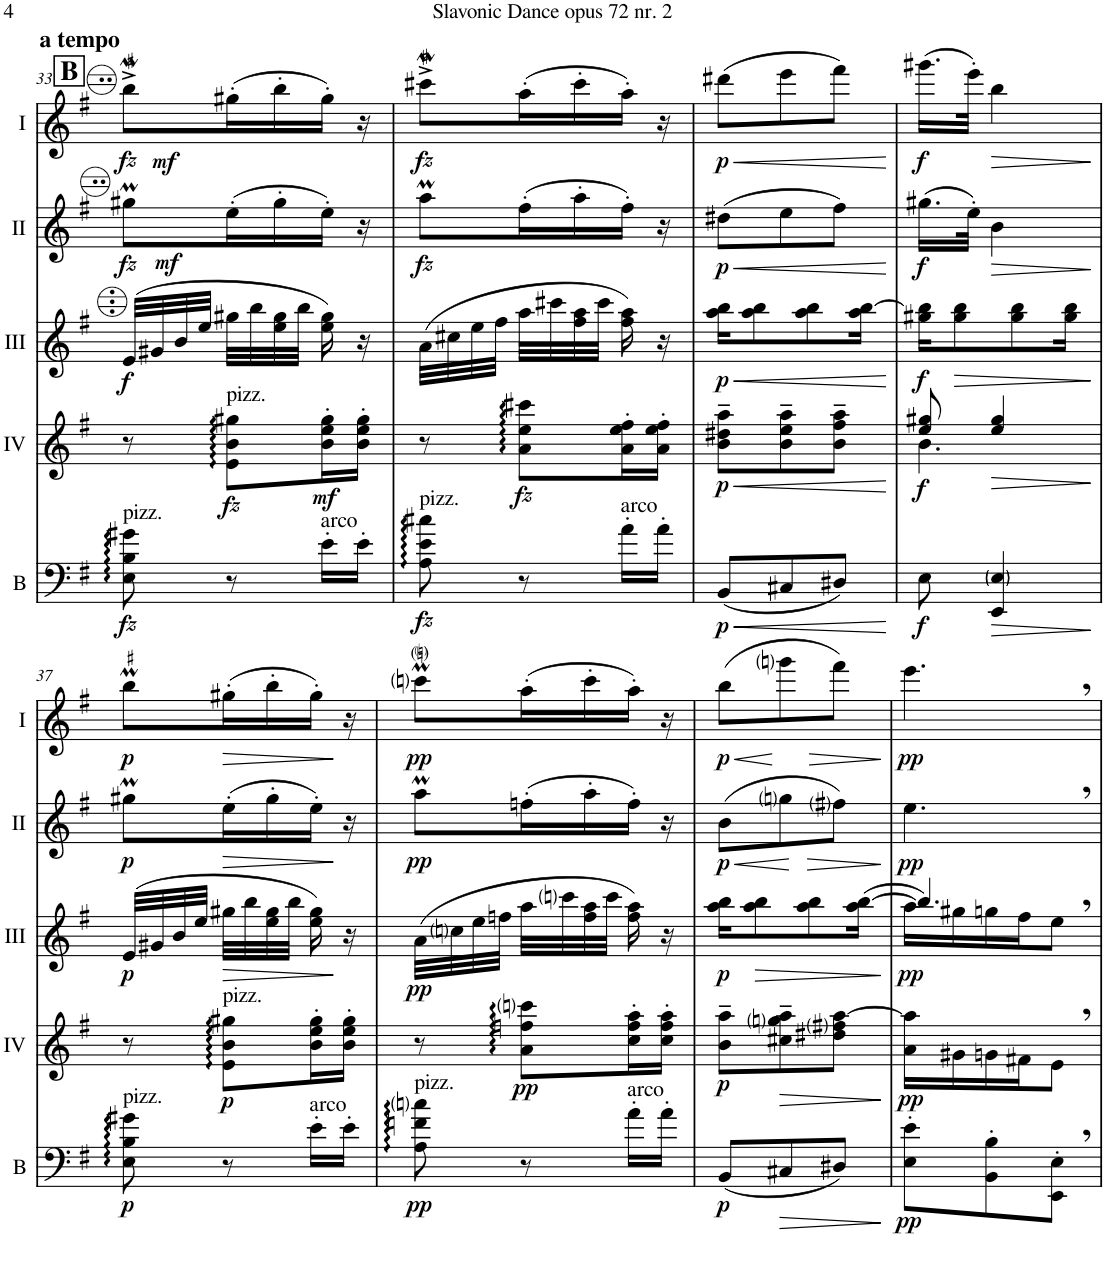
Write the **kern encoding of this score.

**kern	**dynam	**kern	**dynam	**kern	**dynam	**kern	**dynam	**kern	**dynam
*part5	*part5	*part4	*part4	*part3	*part3	*part2	*part2	*part1	*part1
*staff5	*staff5	*staff4	*staff4	*staff3	*staff3	*staff2	*staff2	*staff1	*staff1
*I"Bass	*	*I"Acc. 4	*	*I"Acc. 3	*	*I"Acc. 2	*	*I"Acc. 1	*
*I'B	*	*	*	*	*	*	*	*	*
!!LO:PB:g=z
*clefF4	*	*clefG2	*	*clefG2	*	*clefG2	*	*clefG2	*
*Trd7c12	*	*Trd7c12	*	*Trd7c12	*	*	*	*	*
*k[f#]	*	*k[f#]	*	*k[f#]	*	*k[f#]	*	*k[f#]	*
*M3/8	*	*M3/8	*	*M3/8	*	*M3/8	*	*M3/8	*
!!LO:REH:place=s1:a:B:cj:fs=14:t=B
=33	=33	=33	=33	=33	=33	=33	=33	=33	=33
!	!	!	!	!	!	!	!	!LO:TX:a:t=♯	!
!	!	!	!	!	!	!	!	!LO:TX:a:B:t=a tempo	!
!LO:TX:a:t=pizz.	!	!	!	!	!	!	!	!	!
!	!LO:DY:b	!	!	!	!LO:DY:b	!	!LO:DY:b	!	!
!	!	!	!	!	!	!	!LO:DY:n=1:b	!	!LO:DY:b
!	!	!	!	!	!	!	!	!	!LO:DY:n=1:b
8E\ 8B\ 8g#X\	fz	8r	.	(32e/LLL	f	8gg#Xm\L	mf fz	8bbm^\L	mf fz
.	.	.	.	32g#X/	.	.	.	.	.
.	.	.	.	32b/	.	.	.	.	.
.	.	.	.	32ee/JJJ	.	.	.	.	.
!	!	!LO:TX:a:t=pizz.	!	!	!	!	!	!	!
!	!	!	!LO:DY:b	!	!	!	!	!	!
8r	.	8e\ 8b\ 8gg#X\L	fz	32gg#X\LLL	.	(16ee'\L	.	(16gg#X'\L	.
.	.	.	.	32bb\	.	.	.	.	.
.	.	.	.	32ee\ 32gg#\	.	16gg#'\	.	16bb'\	.
.	.	.	.	32bb\JJJ	.	.	.	.	.
!LO:TX:a:t=arco	!	!	!	!	!	!	!	!	!
!	!	!	!LO:DY:b	!	!	!	!	!	!
16e'\LL	.	16b\' 16ee\' 16gg#\'L	mf	16ee\ 16gg#\)	.	16ee'\JJ)	.	16gg#'\JJ)	.
16e'\JJ	.	16b\' 16ee\' 16gg#\'JJ	.	16r	.	16r	.	16r	.
=34	=34	=34	=34	=34	=34	=34	=34	=34	=34
!	!	!	!	!	!	!	!	!LO:TX:a:t=♯	!
!LO:TX:a:t=pizz.	!	!	!	!	!	!	!	!	!
!	!LO:DY:b	!	!	!	!	!	!LO:DY:b	!	!LO:DY:b
8A\ 8e\ 8cc#X\	fz	8r	.	(32a\LLL	.	8aaM\L	fz	8ccc#Xm^\L	fz
.	.	.	.	32cc#X\	.	.	.	.	.
.	.	.	.	32ee\	.	.	.	.	.
.	.	.	.	32ff#\JJJ	.	.	.	.	.
!	!	!	!LO:DY:b	!	!	!	!	!	!
8r	.	8a\ 8ee\ 8ccc#X\L	fz	32aa\LLL	.	(16ff#'\L	.	(16aa'\L	.
.	.	.	.	32ccc#X\	.	.	.	.	.
.	.	.	.	32ff#\ 32aa\	.	16aa'\	.	16ccc#'\	.
.	.	.	.	32ccc#\JJJ	.	.	.	.	.
!LO:TX:a:t=arco	!	!	!	!	!	!	!	!	!
16a'\LL	.	16a\' 16ee\' 16ff#\'L	.	16ff#\ 16aa\)	.	16ff#'\JJ)	.	16aa'\JJ)	.
16a'\JJ	.	16a\' 16ee\' 16ff#\'JJ	.	16r	.	16r	.	16r	.
=35	=35	=35	=35	=35	=35	=35	=35	=35	=35
!	!LO:HP:b	!	!LO:HP:b	!	!LO:HP:b	!	!LO:HP:b	!	!LO:HP:b
!	!LO:DY:n=1:b	!	!LO:DY:n=1:b	!	!LO:DY:n=1:b	!	!LO:DY:n=1:b	!	!LO:DY:n=1:b
(8BB/L	< p	8b\~ 8dd#X\~ 8aa\~L	< p	16aa\ 16bb\KL	< p	(8dd#X\L	< p	(8ddd#X\L	< p
.	.	.	.	8aa\ 8bb\	.	.	.	.	.
8C#X/	.	8b\~ 8ee\~ 8aa\~	.	.	.	8ee\	.	8eee\	.
.	.	.	.	8aa\ 8bb\	.	.	.	.	.
8D#X/J)	.	8b\~ 8ff#\~ 8aa\~J	.	.	.	8ff#\J)	.	8fff#\J)	.
.	.	.	.	16aa\ [16bb\Jk	.	.	.	.	.
.	[	.	[	.	[	.	[	.	[
=36	=36	=36	=36	=36	=36	=36	=36	=36	=36
*	*	*^	*	*	*	*	*	*	*
!	!LO:DY:b	!	!	!LO:DY:b	!	!LO:DY:b	!	!LO:DY:b	!	!LO:DY:b
8E\	f	8ee/ 8gg#X/	4.b\	f	16gg#X\ 16bb\]KL	f	(16.gg#X\LL	f	(16.ggg#X\LL	f
!	!	!	!	!	!	!LO:HP:b	!	!	!	!
.	.	.	.	.	8gg#\ 8bb\	>	.	.	.	.
.	.	.	.	.	.	.	32ee'\JJk)	.	32eee'\JJk)	.
!	!LO:HP:b	!	!	!LO:HP:b	!	!	!	!LO:HP:b	!	!LO:HP:b
4EE/ 4E/	>	4ee/ 4gg#/	.	>	.	.	4b\	>	4bb\	>
.	.	.	.	.	8gg#\ 8bb\	.	.	.	.	.
.	.	.	.	.	16gg#\ 16bb\Jk	.	.	.	.	.
*	*	*v	*v	*	*	*	*	*	*	*
.	]	.	]	.	]	.	]	.	]
!!LO:LB:g=z
=37	=37	=37	=37	=37	=37	=37	=37	=37	=37
!	!	!	!	!	!	!	!	!LO:TX:a:t=♯	!
!LO:TX:a:t=pizz.	!	!	!	!	!	!	!	!	!
!	!LO:DY:b	!	!	!	!LO:DY:b	!	!LO:DY:b	!	!LO:DY:b
8E\ 8B\ 8g#X\	p	8r	.	(32e/LLL	p	8gg#Xm\L	p	8bbm\L	p
.	.	.	.	32g#X/	.	.	.	.	.
.	.	.	.	32b/	.	.	.	.	.
.	.	.	.	32ee/JJJ	.	.	.	.	.
!	!	!LO:TX:a:t=pizz.	!	!	!	!	!	!	!
!	!	!	!LO:DY:b	!	!LO:HP:b	!	!LO:HP:b	!	!LO:HP:b
8r	.	8e\ 8b\ 8gg#X\L	p	32gg#X\LLL	>	(16ee'\L	>	(16gg#X'\L	>
.	.	.	.	32bb\	.	.	.	.	.
.	.	.	.	32ee\ 32gg#\	.	16gg#'\	.	16bb'\	.
.	.	.	.	32bb\JJJ	.	.	.	.	.
!LO:TX:a:t=arco	!	!	!	!	!	!	!	!	!
16e'\LL	.	16b\' 16ee\' 16gg#\'L	.	16ee\ 16gg#\)	.	16ee'\JJ)	.	16gg#'\JJ)	.
16e'\JJ	.	16b\' 16ee\' 16gg#\'JJ	.	16r	]	16r	]	16r	]
=38	=38	=38	=38	=38	=38	=38	=38	=38	=38
!	!	!	!	!	!	!	!	!LO:TX:a:t=(♮)	!
!LO:TX:a:t=pizz.	!	!	!	!	!	!	!	!	!
!	!LO:DY:b	!	!	!	!LO:DY:b	!	!LO:DY:b	!	!LO:DY:b
8A\ 8fn\ 8ccni\	pp	8r	.	(32a\LLL	pp	8aaM\L	pp	8cccniM\L	pp
.	.	.	.	32ccni\	.	.	.	.	.
.	.	.	.	32ee\	.	.	.	.	.
.	.	.	.	32ffn\JJJ	.	.	.	.	.
!	!	!	!LO:DY:b	!	!	!	!	!	!
8r	.	8a\ 8ffn\ 8cccni\L	pp	32aa\LLL	.	(16ffn'\L	.	(16aa'\L	.
.	.	.	.	32cccni\	.	.	.	.	.
.	.	.	.	32ff\ 32aa\	.	16aa'\	.	16ccc'\	.
.	.	.	.	32ccc\JJJ	.	.	.	.	.
!LO:TX:a:t=arco	!	!	!	!	!	!	!	!	!
16a'\LL	.	16cc\' 16ff\' 16aa\'L	.	16ff\ 16aa\)	.	16ff'\JJ)	.	16aa'\JJ)	.
16a'\JJ	.	16cc\' 16ff\' 16aa\'JJ	.	16r	.	16r	.	16r	.
=39	=39	=39	=39	=39	=39	=39	=39	=39	=39
!	!LO:DY:b	!	!LO:DY:b	!	!LO:DY:b	!	!LO:HP:b	!	!LO:HP:b
!	!	!	!	!	!	!	!LO:DY:n=1:b	!	!LO:DY:n=1:b
(8BB/L	p	8b\~ 8aa\~L	p	16aa\ 16bb\KL	p	(8b\L	< p	(8bb\L	< p
!	!	!	!	!	!LO:HP:b	!	!	!	!
.	.	.	.	8aa\ 8bb\	>	.	.	.	.
!	!LO:HP:b	!	!LO:HP:b	!	!	!	!	!	!LO:HP:b
8C#X/	>	8cc#X\~ 8ggni\~ 8aa\~	>	.	.	8ggni\	.	8gggni\	>
.	.	.	.	8aa\ 8bb\	.	.	.	.	.
!	!	!	!	!	!	!	!LO:HP:n=1:b	!	!
8D#X/J)	.	8dd#X\ 8ff#i\ [8aa\J	.	.	.	8ff#i\J)	[ >	8fff#\J)	[
.	.	.	.	(16aa\ [16bb\Jk	.	.	.	.	.
.	]	.	]	.	]	.	]	.	]
=40	=40	=40	=40	=40	=40	=40	=40	=40	=40
*	*	*	*	*^	*	*	*	*	*
!	!LO:DY:b	!	!LO:DY:b	!	!	!LO:DY:b	!	!LO:DY:b	!	!LO:DY:b
8E\' 8e\'L	pp	16a\ 16aa\]LL	pp	4.bb,/])	16aa\LL	pp	4.ee,\	pp	4.eee,\	pp
.	.	16g#X\	.	.	16gg#X\	.	.	.	.	.
8BB\' 8B\'	.	16gn\	.	.	16ggn\	.	.	.	.	.
.	.	16f#X\J	.	.	16ff#\J	.	.	.	.	.
8EE\', 8E\',J	.	8e,\J	.	.	8ee\J	.	.	.	.	.
*	*	*	*	*v	*v	*	*	*	*	*
=	=	=	=	=	=	=	=	=	=
*-	*-	*-	*-	*-	*-	*-	*-	*-	*-
